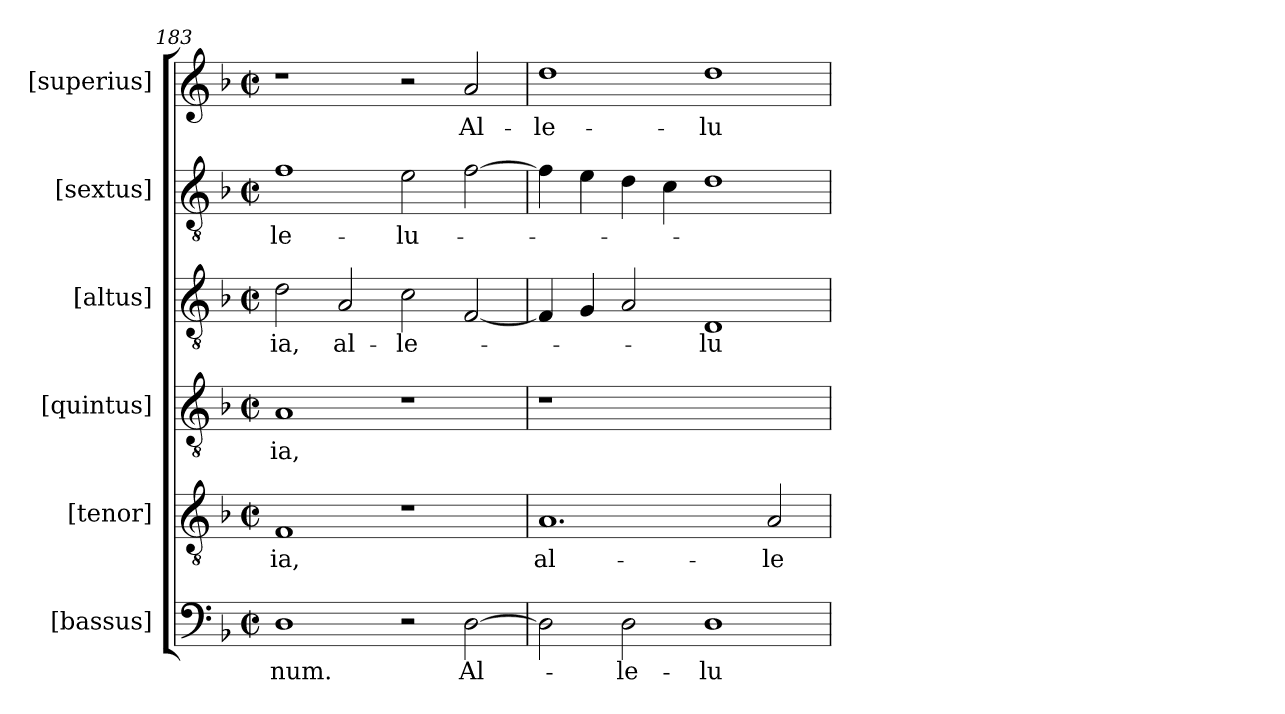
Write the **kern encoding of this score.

**kern	**text	**kern	**text	**kern	**text	**kern	**text	**kern	**text	**kern	**text
*part6	*part6	*part5	*part5	*part4	*part4	*part3	*part3	*part2	*part2	*part1	*part1
*staff6	*staff6	*staff5	*staff5	*staff4	*staff4	*staff3	*staff3	*staff2	*staff2	*staff1	*staff1
*I"[bassus]	*	*I"[tenor]	*	*I"[quintus]	*	*I"[altus]	*	*I"[sextus]	*	*I"[superius]	*
*I'[bassus]	*	*I'[tenor]	*	*I'[quintus]	*	*I'[altus]	*	*I'[sextus]	*	*I'[superius]	*
*clefF4	*	*clefGv2	*	*clefGv2	*	*clefGv2	*	*clefGv2	*	*clefG2	*
*k[b-]	*	*k[b-]	*	*k[b-]	*	*k[b-]	*	*k[b-]	*	*k[b-]	*
*F:	*	*F:	*	*F:	*	*F:	*	*F:	*	*F:	*
*M2/2	*	*M2/2	*	*M2/2	*	*M2/2	*	*M2/2	*	*M2/2	*
*met(c|)	*	*met(c|)	*	*met(c|)	*	*met(c|)	*	*met(c|)	*	*met(c|)	*
=183	=183	=183	=183	=183	=183	=183	=183	=183	=183	=183	=183
!	!LO:LY:b:cj	!	!LO:LY:b:cj	!	!LO:LY:b:cj	!	!LO:LY:b:cj	!	!LO:LY:b:cj	!	!
1D	-num.	1F	-ia,	1A	-ia,	2d\	-ia,	1f	-le-	1r	.
!	!	!	!	!	!	!	!LO:LY:b:cj	!	!	!	!
.	.	.	.	.	.	2A/	al-	.	.	.	.
!	!	!	!	!	!	!	!LO:LY:b:cj	!	!LO:LY:b:cj	!	!
2r	.	1r	.	1r	.	2c\	-le-	2e\	-lu-	2r	.
!	!LO:LY:b:cj	!	!	!	!	!	!	!	!	!	!LO:LY:b:cj
[>2D\	Al-	.	.	.	.	[<2F/	.	[>2f\	.	2a/	Al-
=184	=184	=184	=184	=184	=184	=184	=184	=184	=184	=184	=184
!	!	!	!LO:LY:b:cj	!	!	!	!	!	!	!	!LO:LY:b:cj
2D\]	.	1.A	al-	1r	.	4F/]	.	4f\]	.	1dd	-le-
.	.	.	.	.	.	4G/	.	4e\	.	.	.
!	!LO:LY:b:cj	!	!	!	!	!	!	!	!	!	!
2D\	-le-	.	.	.	.	2A/	.	4d\	.	.	.
.	.	.	.	.	.	.	.	4c\	.	.	.
!	!LO:LY:b:cj	!	!	!	!	!	!LO:LY:b:cj	!	!	!	!LO:LY:b:cj
1D	-lu-	.	.	1ryy	.	1D	-lu-	1d	.	1dd	-lu-
!	!	!	!LO:LY:b:cj	!	!	!	!	!	!	!	!
.	.	2A/	-le-	.	.	.	.	.	.	.	.
=	=	=	=	=	=	=	=	=	=	=	=
*-	*-	*-	*-	*-	*-	*-	*-	*-	*-	*-	*-
